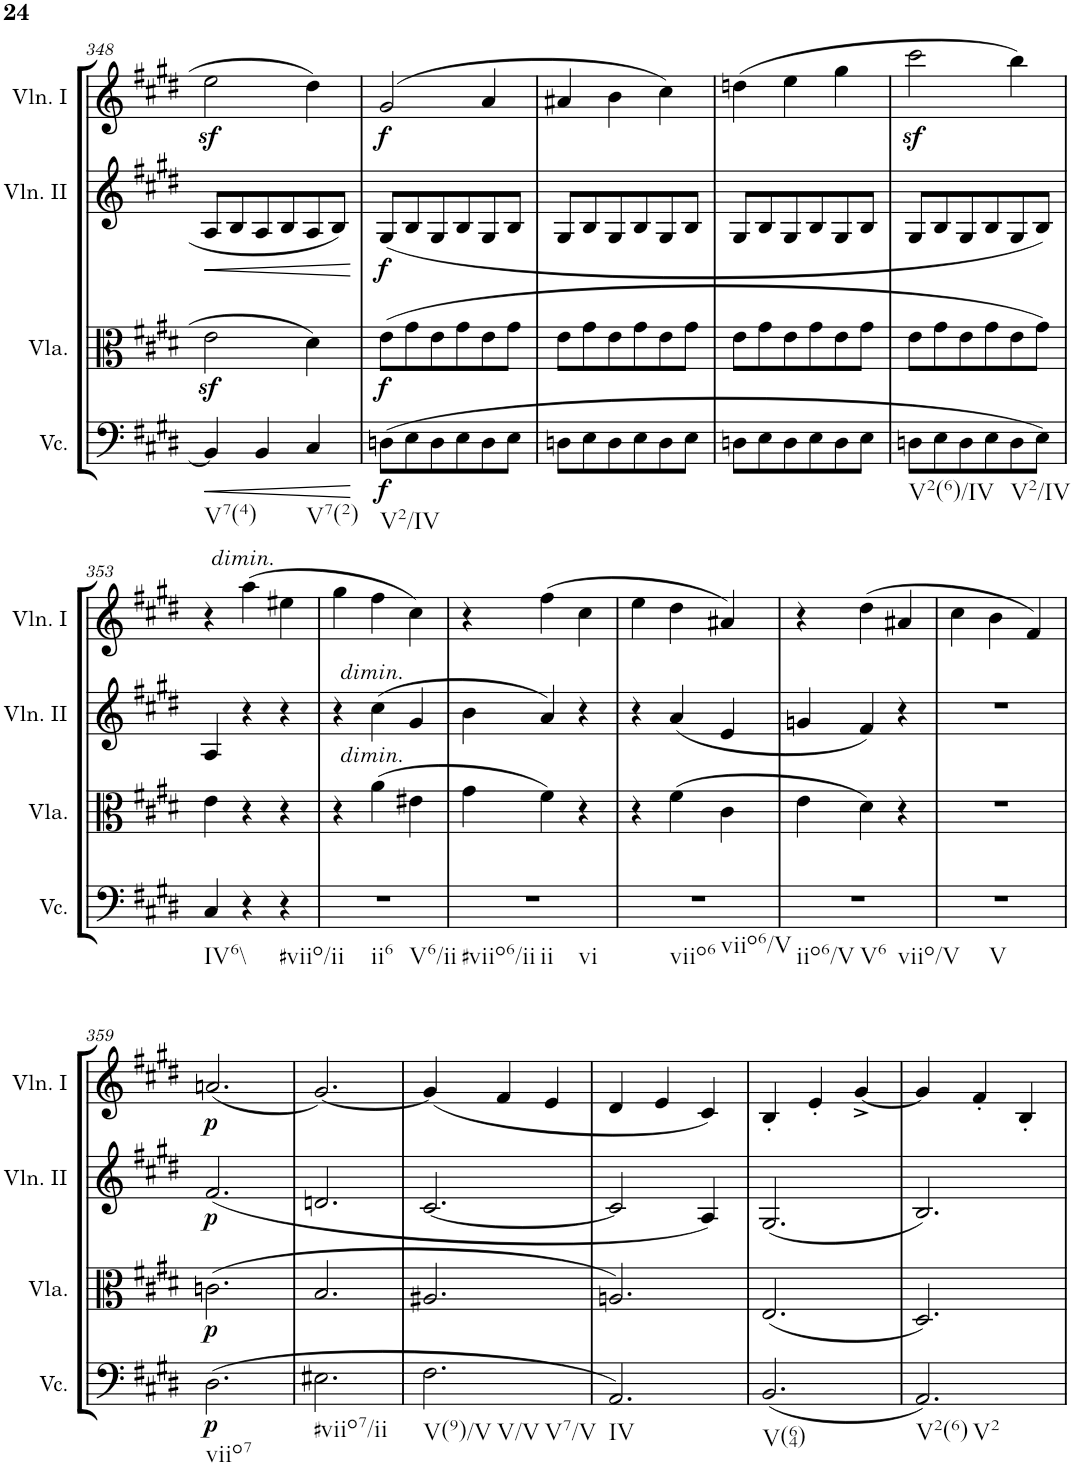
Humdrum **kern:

**kern	**dynam	**kern	**dynam	**kern	**dynam	**kern	**dynam
*part4	*part4	*part3	*part3	*part2	*part2	*part1	*part1
*staff4	*staff4	*staff3	*staff3	*staff2	*staff2	*staff1	*staff1
*I"Violoncello	*	*I"Viola	*	*I"Violino II	*	*I"Violino I	*
*I'Vc.	*	*I'Vla.	*	*I'Vln. II	*	*I'Vln. I	*
!!LO:PB:g=z
*clefF4	*	*clefC3	*	*clefG2	*	*clefG2	*
*k[f#c#g#d#]	*	*k[f#c#g#d#]	*	*k[f#c#g#d#]	*	*k[f#c#g#d#]	*
*M3/4	*	*M3/4	*	*M3/4	*	*M3/4	*
=348	=348	=348	=348	=348	=348	=348	=348
!LO:TX:b:t=V7(4)	!	!	!	!	!	!	!
!	!LO:HP:b	!	!	!	!LO:HP:b	!	!
4BB/]	<	2ez<\	.	8A/L	<	2eez<\	.
.	.	.	.	8B/	.	.	.
4BB/	.	.	.	8A/	.	.	.
.	.	.	.	8B/	.	.	.
!LO:TX:b:t=V7(2)	!	!	!	!	!	!	!
4C#/	.	4d#\	.	8A/	.	4dd#\	.
.	.	.	.	8B/J	.	.	.
.	[	.	.	.	[	.	.
=349	=349	=349	=349	=349	=349	=349	=349
!LO:TX:b:t=V2/IV	!	!	!	!	!	!	!
!	!LO:DY:b	!	!LO:DY:b	!	!LO:DY:b	!	!LO:DY:b
(8Dn\L	f	(8e\L	f	(8G#/L	f	(2g#/	f
8E\	.	8g#\	.	8B/	.	.	.
8D\	.	8e\	.	8G#/	.	.	.
8E\	.	8g#\	.	8B/	.	.	.
8D\	.	8e\	.	8G#/	.	4a/	.
8E\J	.	8g#\J	.	8B/J	.	.	.
=350	=350	=350	=350	=350	=350	=350	=350
8Dn\L	.	8e\L	.	8G#/L	.	4a#X/	.
8E\	.	8g#\	.	8B/	.	.	.
8D\	.	8e\	.	8G#/	.	4b\	.
8E\	.	8g#\	.	8B/	.	.	.
8D\	.	8e\	.	8G#/	.	4cc#\)	.
8E\J	.	8g#\J	.	8B/J	.	.	.
=351	=351	=351	=351	=351	=351	=351	=351
8Dn\L	.	8e\L	.	8G#/L	.	(4ddn\	.
8E\	.	8g#\	.	8B/	.	.	.
8D\	.	8e\	.	8G#/	.	4ee\	.
8E\	.	8g#\	.	8B/	.	.	.
8D\	.	8e\	.	8G#/	.	4gg#\	.
8E\J	.	8g#\J	.	8B/J	.	.	.
=352	=352	=352	=352	=352	=352	=352	=352
!LO:TX:b:t=V2(6)/IV	!	!	!	!	!	!	!
8Dn\L	.	8e\L	.	8G#/L	.	2ccc#z<\	.
8E\	.	8g#\	.	8B/	.	.	.
8D\	.	8e\	.	8G#/	.	.	.
8E\	.	8g#\	.	8B/	.	.	.
!LO:TX:b:t=V2/IV	!	!	!	!	!	!	!
8D\	.	8e\	.	8G#/	.	4bb\)	.
8E\J)	.	8g#\J)	.	8B/J)	.	.	.
!!LO:LB:g=z
=353	=353	=353	=353	=353	=353	=353	=353
!LO:TX:b:t=IV6\\	!	!	!	!	!	!	!
4C#/	.	4e\	.	4A/	.	4r	.
!	!	!	!	!	!	!LO:TX:a:i:t=dimin.	!
4r	.	4r	.	4r	.	(4aa\	.
!LO:TX:b:t=#viio/ii	!	!	!	!	!	!	!
4r	.	4r	.	4r	.	4ee#X\	.
=354	=354	=354	=354	=354	=354	=354	=354
!LO:TX:b:t=ii6	!	!	!	!	!	!	!
!LO:TX:b:t=V6/ii	!	!	!	!	!	!	!
2.r	.	4r	.	4r	.	4gg#\	.
!	!	!	!	!LO:TX:a:i:t=dimin.	!	!	!
!	!	!LO:TX:a:i:t=dimin.	!	!	!	!	!
.	.	(4a\	.	(4cc#\	.	4ff#\	.
.	.	4e#X\	.	4g#/	.	4cc#\)	.
=355	=355	=355	=355	=355	=355	=355	=355
!LO:TX:b:t=#viio6/ii	!	!	!	!	!	!	!
!LO:TX:b:t=ii	!	!	!	!	!	!	!
!LO:TX:b:t=vi	!	!	!	!	!	!	!
2.r	.	4g#\	.	4b\	.	4r	.
.	.	4f#\)	.	4a/)	.	(4ff#\	.
.	.	4r	.	4r	.	4cc#\	.
=356	=356	=356	=356	=356	=356	=356	=356
!LO:TX:b:t=viio6	!	!	!	!	!	!	!
!LO:TX:b:t=viio6/V	!	!	!	!	!	!	!
2.r	.	4r	.	4r	.	4ee\	.
.	.	(4f#\	.	(4a/	.	4dd#\	.
.	.	4c#\	.	4e/	.	4a#X/)	.
=357	=357	=357	=357	=357	=357	=357	=357
!LO:TX:b:t=iio6/V	!	!	!	!	!	!	!
!LO:TX:b:t=V6	!	!	!	!	!	!	!
!LO:TX:b:t=viio/V	!	!	!	!	!	!	!
2.r	.	4e\	.	4gn/	.	4r	.
.	.	4d#\)	.	4f#/)	.	(4dd#\	.
.	.	4r	.	4r	.	4a#X/	.
=358	=358	=358	=358	=358	=358	=358	=358
!LO:TX:b:t=V	!	!	!	!	!	!	!
2.r	.	2.r	.	2.r	.	4cc#\	.
.	.	.	.	.	.	4b\	.
.	.	.	.	.	.	4f#/)	.
!!LO:LB:g=z
=359	=359	=359	=359	=359	=359	=359	=359
!LO:TX:b:t=viio7	!	!	!	!	!	!	!
!	!LO:DY:b	!	!LO:DY:b	!	!LO:DY:b	!	!LO:DY:b
(2.D#\	p	(2.cn\	p	(2.f#/	p	(2.an/	p
=360	=360	=360	=360	=360	=360	=360	=360
!LO:TX:b:t=#viio7/ii	!	!	!	!	!	!	!
2.E#X\	.	2.B/	.	2.dn/	.	[2.g#/)	.
=361	=361	=361	=361	=361	=361	=361	=361
!LO:TX:b:t=V(9)/V	!	!	!	!	!	!	!
!LO:TX:b:t=V/V	!	!	!	!	!	!	!
!LO:TX:b:t=V7/V	!	!	!	!	!	!	!
2.F#\	.	2.A#X/	.	[2.c#/	.	(4g#/]	.
.	.	.	.	.	.	4f#/	.
.	.	.	.	.	.	4e/	.
=362	=362	=362	=362	=362	=362	=362	=362
!LO:TX:b:t=IV	!	!	!	!	!	!	!
2.AA/)	.	2.An/)	.	2c#/]	.	4d#/	.
.	.	.	.	.	.	4e/	.
.	.	.	.	4A/)	.	4c#/)	.
=363	=363	=363	=363	=363	=363	=363	=363
!LO:TX:b:t=V(64)	!	!	!	!	!	!	!
(2.BB/	.	(2.E/	.	(2.G#/	.	4B'/	.
.	.	.	.	.	.	4e'/	.
.	.	.	.	.	.	[4g#^/	.
=364	=364	=364	=364	=364	=364	=364	=364
!LO:TX:b:t=V2(6)	!	!	!	!	!	!	!
!LO:TX:b:t=V2	!	!	!	!	!	!	!
2.AA/)	.	2.D#/)	.	2.B/)	.	4g#/]	.
.	.	.	.	.	.	4f#'/	.
.	.	.	.	.	.	4B'/	.
=	=	=	=	=	=	=	=
*-	*-	*-	*-	*-	*-	*-	*-
